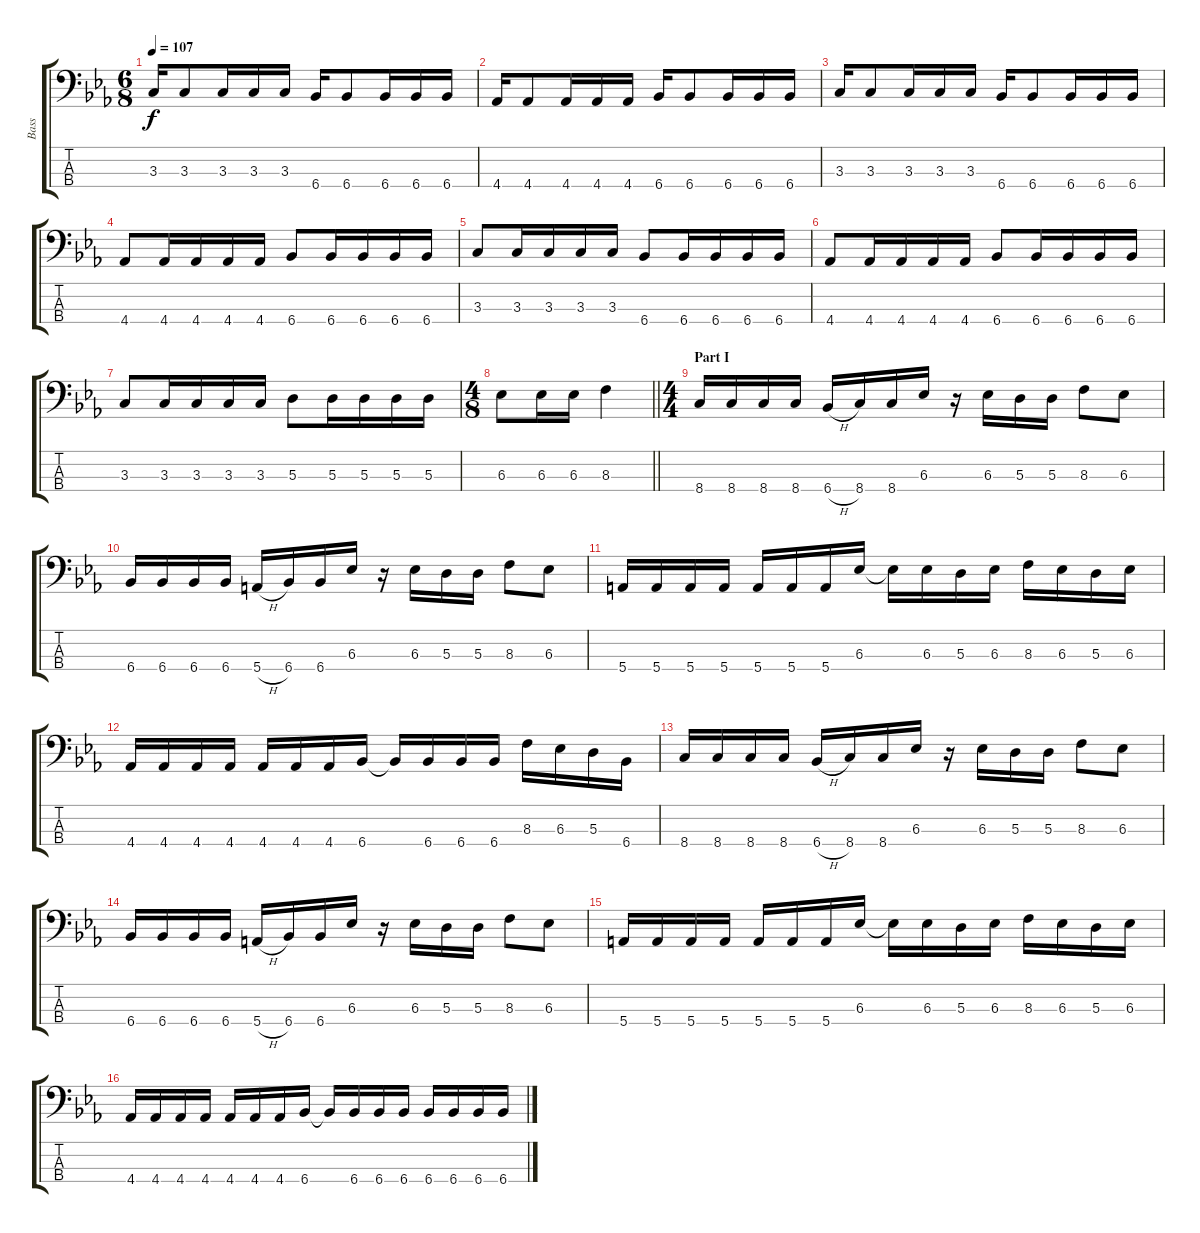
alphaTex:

\track ("Bass" "Bass") {instrument electricbasspick}
\staff {score tabs}
\tuning (G2 D2 A1 E1) {hide}
\ts (6 8)
\tempo 107
\clef f4
\ks eb
3.3.16{dy f} 3.3.8 3.3.16 3.3.16 3.3.16 6.4.16 6.4.8 6.4.16 6.4.16 6.4.16 |
4.4.16 4.4.8 4.4.16 4.4.16 4.4.16 6.4.16 6.4.8 6.4.16 6.4.16 6.4.16 |
3.3.16 3.3.8 3.3.16 3.3.16 3.3.16 6.4.16 6.4.8 6.4.16 6.4.16 6.4.16 |
4.4.8 4.4.16 4.4.16 4.4.16 4.4.16 6.4.8 6.4.16 6.4.16 6.4.16 6.4.16 |
3.3.8 3.3.16 3.3.16 3.3.16 3.3.16 6.4.8 6.4.16 6.4.16 6.4.16 6.4.16 |
4.4.8 4.4.16 4.4.16 4.4.16 4.4.16 6.4.8 6.4.16 6.4.16 6.4.16 6.4.16 |
3.3.8 3.3.16 3.3.16 3.3.16 3.3.16 5.3.8 5.3.16 5.3.16 5.3.16 5.3.16 |
\ts (4 8)
\barLineRight lightlight
6.3.8 6.3.16 6.3.16 8.3.4 |
\ts (4 4)
\section ("" "Part I")
8.4.16 8.4.16 8.4.16 8.4.16 6.4{h}.16 8.4.16 8.4.16 6.3.16 r.16 6.3.16 5.3.16 5.3.16 8.3.8 6.3.8 |
6.4.16 6.4.16 6.4.16 6.4.16 5.4{h}.16 6.4.16 6.4.16 6.3.16 r.16 6.3.16 5.3.16 5.3.16 8.3.8 6.3.8 |
5.4.16 5.4.16 5.4.16 5.4.16 5.4.16 5.4.16 5.4.16 6.3.16 6.3{t}.16 6.3.16 5.3.16 6.3.16 8.3.16 6.3.16 5.3.16 6.3.16 |
4.4.16 4.4.16 4.4.16 4.4.16 4.4.16 4.4.16 4.4.16 6.4.16 6.4{t}.16 6.4.16 6.4.16 6.4.16 8.3.16 6.3.16 5.3.16 6.4.16 |
8.4.16 8.4.16 8.4.16 8.4.16 6.4{h}.16 8.4.16 8.4.16 6.3.16 r.16 6.3.16 5.3.16 5.3.16 8.3.8 6.3.8 |
6.4.16 6.4.16 6.4.16 6.4.16 5.4{h}.16 6.4.16 6.4.16 6.3.16 r.16 6.3.16 5.3.16 5.3.16 8.3.8 6.3.8 |
5.4.16 5.4.16 5.4.16 5.4.16 5.4.16 5.4.16 5.4.16 6.3.16 6.3{t}.16 6.3.16 5.3.16 6.3.16 8.3.16 6.3.16 5.3.16 6.3.16 |
4.4.16 4.4.16 4.4.16 4.4.16 4.4.16 4.4.16 4.4.16 6.4.16 6.4{t}.16 6.4.16 6.4.16 6.4.16 6.4.16 6.4.16 6.4.16 6.4.16
